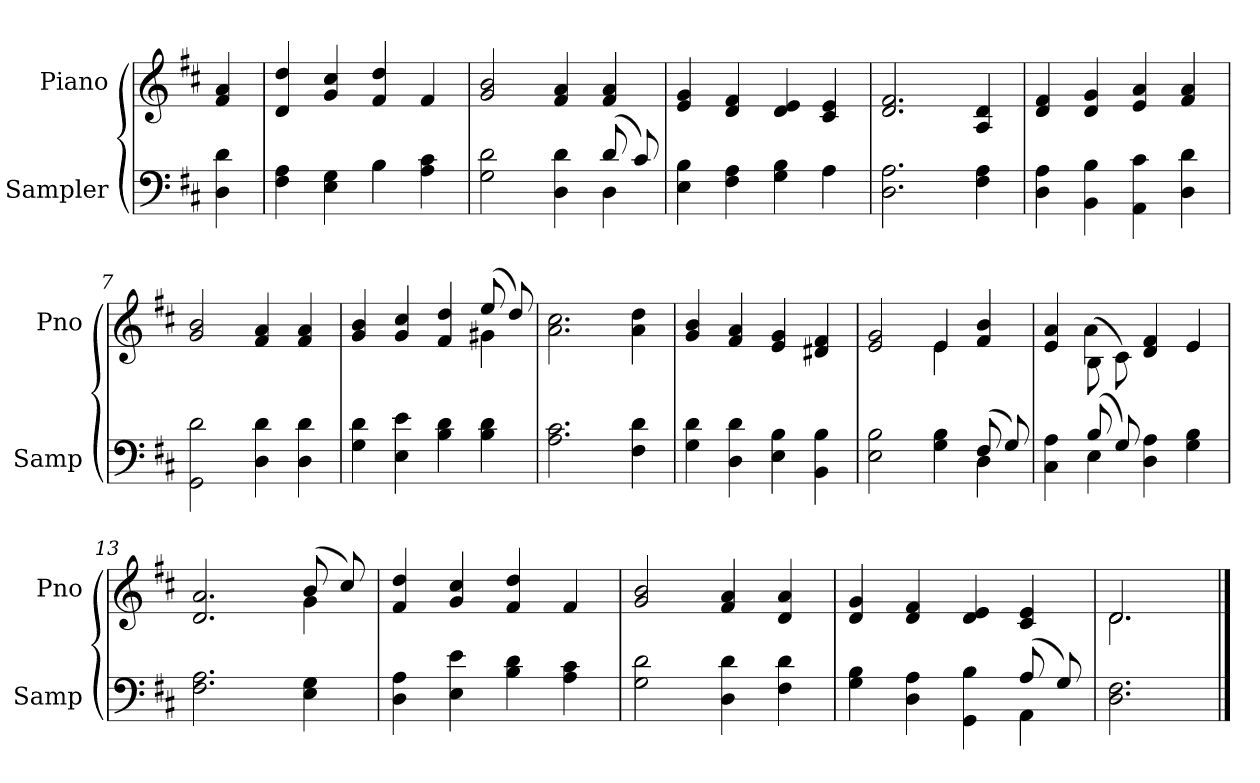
**kern	**kern
*part2	*part1
*staff2	*staff1
*I"Sampler	*I"Piano
*I'Samp	*I'Pno
*clefF4	*clefG2
*k[f#c#]	*k[f#c#]
*D:	*D:
=1	=1
4D 4d	4f# 4a
=2	=2
4F# 4A	4d 4dd
4E 4G	4g 4cc#
4B	4f# 4dd
4A 4c#	4f#
=3	=3
*^	*
2G 2d	2.ryy	2g 2b
4D 4d	.	4f# 4a
(8d/	4D	4f# 4a
8c#/)	.	.
*v	*v	*
=4	=4
4E 4B	4e 4g
4F# 4A	4d 4f#
4G 4B	4d 4e
4A	4c# 4e
=5	=5
2.D 2.A	2.d 2.f#
4F# 4A	4A 4d
=6	=6
4D 4A	4d 4f#
4BB 4B	4d 4g
4AA 4c#	4e 4a
4D 4d	4f# 4a
=7	=7
2GG 2d	2g 2b
4D 4d	4f# 4a
4D 4d	4f# 4a
=8	=8
*	*^
4G 4d	4g 4b	2.ryy
4E 4e	4g 4cc#	.
4B 4d	4f# 4dd	.
4B 4d	(8ee/	4g#X
.	8dd/)	.
*	*v	*v
=9	=9
2.A 2.c#	2.a 2.cc#
4F# 4d	4a 4dd
=10	=10
4G 4d	4g 4b
4D 4d	4f# 4a
4E 4B	4e 4g
4BB 4B	4d#X 4f#
=11	=11
*^	*^
2E 2B	2.ryy	2e 2g	2ryy
4G 4B	.	4e/	4e
(8F#/	4D	4f# 4b	4ryy
8G/)	.	.	.
=12	=12	=12	=12
4C# 4A	4ryy	4e 4a	4ryy
(8B/	4E	(8B\	4a
8G/)	.	8c#\)	.
4D 4A	2ryy	4d 4f#	2ryy
4G 4B	.	4e	.
*v	*v	*	*
=13	=13	=13
2.F# 2.A	2.d 2.a	2.ryy
4E 4G	(8b/	4g
.	8cc#/)	.
*	*v	*v
=14	=14
4D 4A	4f# 4dd
4E 4e	4g 4cc#
4B 4d	4f# 4dd
4A 4c#	4f#
=15	=15
2G 2d	2g 2b
4D 4d	4f# 4a
4F# 4d	4d 4a
=16	=16
*^	*
4G 4B	2.ryy	4d 4g
4D 4A	.	4d 4f#
4GG 4B	.	4d 4e
(8A/	4AA	4c# 4e
8G/)	.	.
*v	*v	*
=17	=17
*	*^
2.D 2.F#	2.d/	2.d
*	*v	*v
==	==
*-	*-
